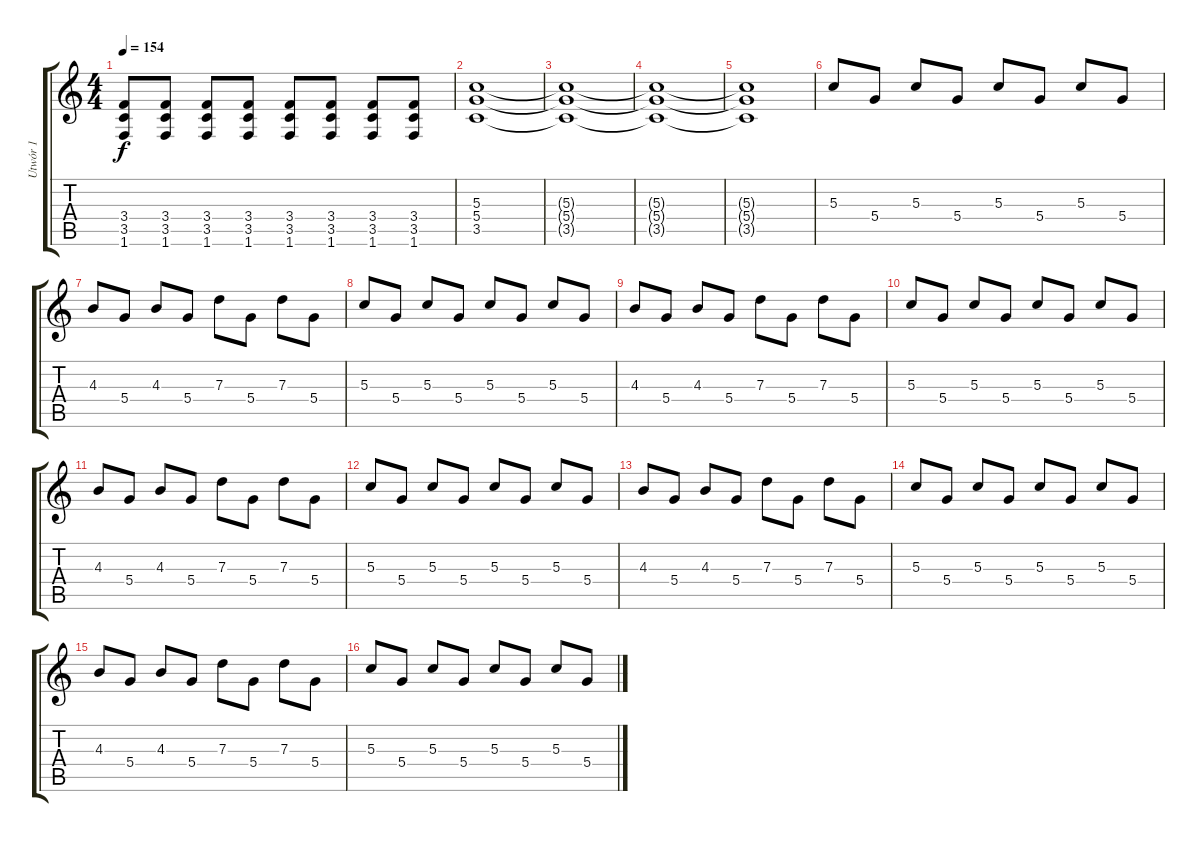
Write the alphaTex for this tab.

\track ("Utwór 1" "Utwór 1") {instrument distortionguitar}
\staff {score tabs}
\tuning (E4 B3 G3 D3 A2 E2) {hide}
\ts (4 4)
\tempo 154
\clef g2
\ks c
(3.4 3.5 1.6).8{dy f} (3.4 3.5 1.6).8 (3.4 3.5 1.6).8 (3.4 3.5 1.6).8 (3.4 3.5 1.6).8 (3.4 3.5 1.6).8 (3.4 3.5 1.6).8 (3.4 3.5 1.6).8 |
(5.3 5.4 3.5).1 |
(5.3{t} 5.4{t} 3.5{t}).1 |
(5.3{t} 5.4{t} 3.5{t}).1 |
(5.3{t} 5.4{t} 3.5{t}).1 |
5.3.8 5.4.8 5.3.8 5.4.8 5.3.8 5.4.8 5.3.8 5.4.8 |
4.3.8 5.4.8 4.3.8 5.4.8 7.3.8 5.4.8 7.3.8 5.4.8 |
5.3.8 5.4.8 5.3.8 5.4.8 5.3.8 5.4.8 5.3.8 5.4.8 |
4.3.8 5.4.8 4.3.8 5.4.8 7.3.8 5.4.8 7.3.8 5.4.8 |
5.3.8 5.4.8 5.3.8 5.4.8 5.3.8 5.4.8 5.3.8 5.4.8 |
4.3.8 5.4.8 4.3.8 5.4.8 7.3.8 5.4.8 7.3.8 5.4.8 |
5.3.8 5.4.8 5.3.8 5.4.8 5.3.8 5.4.8 5.3.8 5.4.8 |
4.3.8 5.4.8 4.3.8 5.4.8 7.3.8 5.4.8 7.3.8 5.4.8 |
5.3.8 5.4.8 5.3.8 5.4.8 5.3.8 5.4.8 5.3.8 5.4.8 |
4.3.8 5.4.8 4.3.8 5.4.8 7.3.8 5.4.8 7.3.8 5.4.8 |
5.3.8 5.4.8 5.3.8 5.4.8 5.3.8 5.4.8 5.3.8 5.4.8
